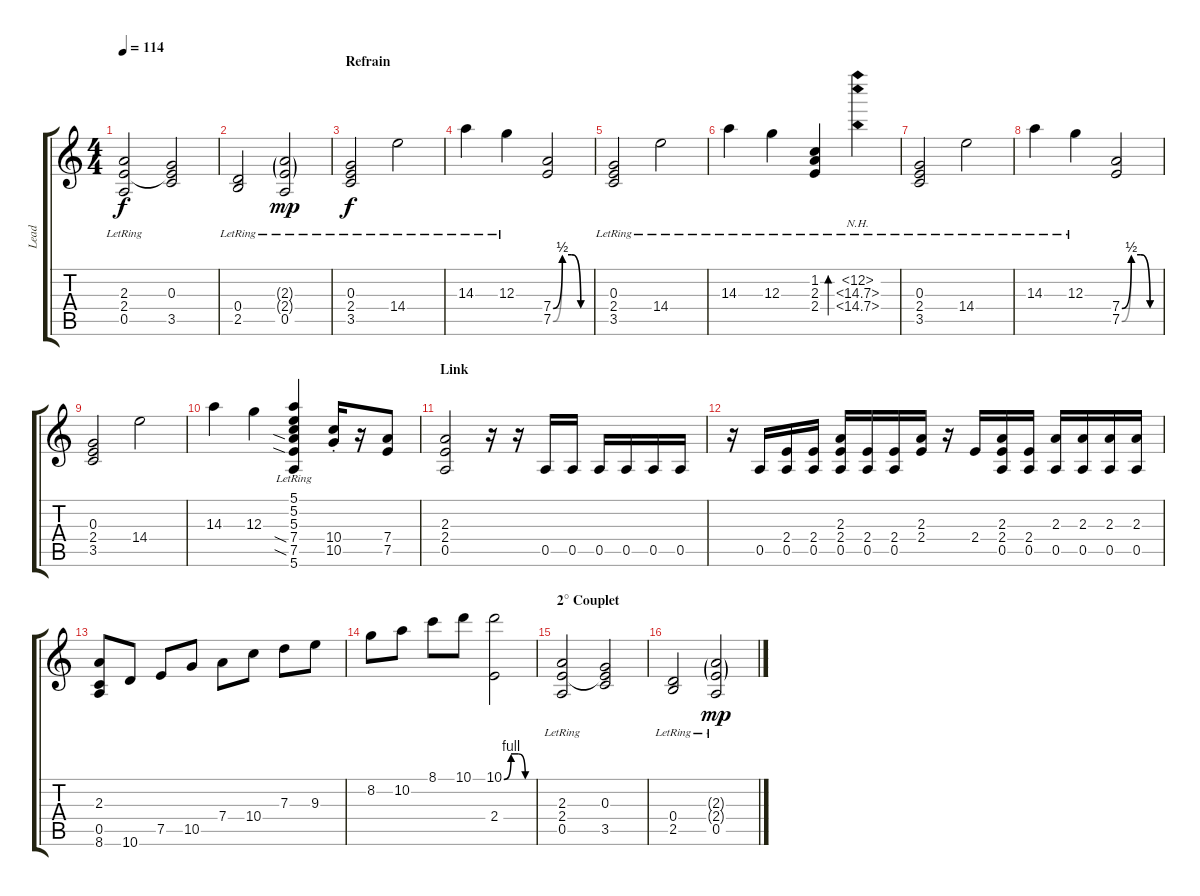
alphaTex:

\track ("Lead" "Lead") {instrument distortionguitar}
\staff {score tabs}
\tuning (E4 B3 G3 D3 A2 E2) {hide}
\ts (4 4)
\tempo 114
\clef g2
\ks c
(2.3{lr} 2.4{lr} 0.5{lr}).2{dy f} (0.3 2.4{t} 3.5).2 |
(0.4 2.5{lr}).2 (2.3{g lr} 2.4{g lr} 0.5{lr}).2{dy mp} |
\section ("" "Refrain")
(0.3 2.4{lr} 3.5).2{dy f volume 13 instrument overdrivenguitar} 14.4{lr}.2 |
14.3{lr}.4 12.3{lr}.4 (7.4{be (custom 0 0 15 2 30 2 45 0 60 0)} 7.5{be (custom 0 0 15 2 30 2 45 0 60 0)}).2 |
(0.3 2.4{lr} 3.5).2 14.4{lr}.2 |
14.3{lr}.4 12.3{lr}.4 (1.2{lr} 2.3{lr} 2.4{lr}).4 (13.2{nh lr} 14.3{nh lr} 14.4{nh lr}).4{bd 480} |
(0.3 2.4{lr} 3.5).2 14.4{lr}.2 |
14.3{lr}.4 12.3{lr}.4 (7.4{be (custom 0 0 15 2 30 2 45 0 60 0)} 7.5{be (custom 0 0 15 2 30 2 45 0 60 0)}).2 |
(0.3 2.4 3.5).2 14.4.2 |
14.3.4 12.3.4 (5.1{lr} 5.2{lr} 5.3{lr} 7.4{sia lr} 7.5{sia} 5.6{lr}).4 (10.4{st} 10.5{st}).16 r.16 (7.4 7.5).8 |
\section ("" "Link")
(2.3 2.4 0.5).2 r.16 r.16 0.5.16 0.5.16 0.5.16 0.5.16 0.5.16 0.5.16 |
r.16 0.5.16 (2.4 0.5).16 (2.4 0.5).16 (2.3 2.4 0.5).16 (2.4 0.5).16 (2.4 0.5).16 (2.3 2.4).16 r.16 2.4.16 (2.3 2.4 0.5).16 (2.4 0.5).16 (2.3 0.5).16 (2.3 0.5).16 (2.3 0.5).16 (2.3 0.5).16 |
(2.3 0.5 8.6).8 10.6.8 7.5.8 10.5.8 7.4.8 10.4.8 7.3.8 9.3.8 |
8.2.8 10.2.8 8.1.8 10.1.8 (10.1{be (custom 0 0 15 4 30 4 45 0 60 0)} 2.4).2 |
\section ("" "2° Couplet")
(2.3{lr} 2.4{lr} 0.5{lr}).2{volume 9 instrument distortionguitar} (0.3 2.4{t} 3.5).2 |
(0.4 2.5{lr}).2 (2.3{g lr} 2.4{g lr} 0.5{lr}).2{dy mp}
